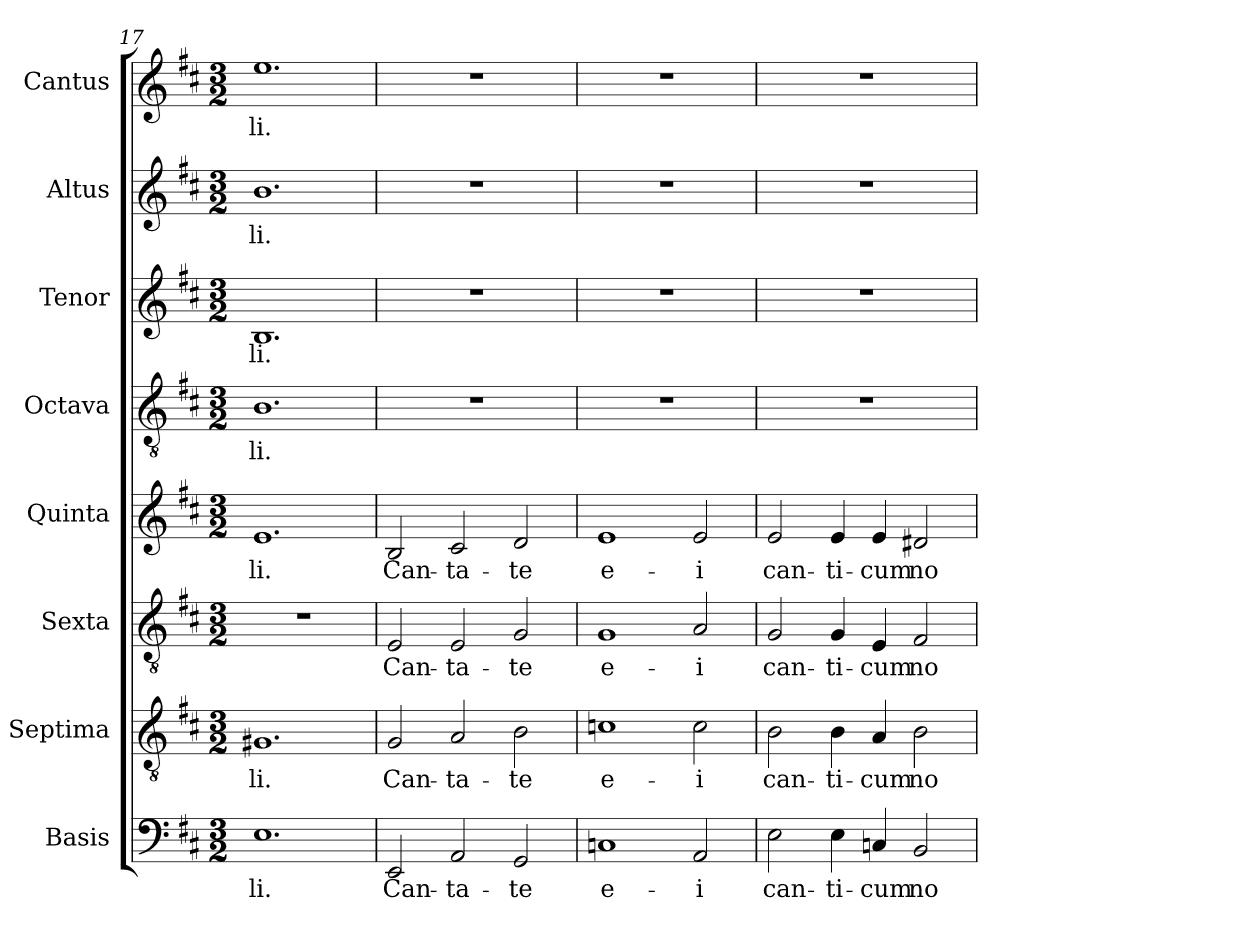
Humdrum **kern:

**kern	**text	**kern	**text	**kern	**text	**kern	**text	**kern	**text	**kern	**text	**kern	**text	**kern	**text
*part8	*part8	*part7	*part7	*part6	*part6	*part5	*part5	*part4	*part4	*part3	*part3	*part2	*part2	*part1	*part1
*staff8	*staff8	*staff7	*staff7	*staff6	*staff6	*staff5	*staff5	*staff4	*staff4	*staff3	*staff3	*staff2	*staff2	*staff1	*staff1
*I"Basis	*	*I"Septima	*	*I"Sexta	*	*I"Quinta	*	*I"Octava	*	*I"Tenor	*	*I"Altus	*	*I"Cantus	*
*I'B	*	*	*	*	*	*	*	*	*	*I'T	*	*I'A	*	*I'C	*
*clefF4	*	*clefGv2	*	*clefGv2	*	*clefG2	*	*clefGv2	*	*clefG2	*	*clefG2	*	*clefG2	*
*k[f#c#]	*	*k[f#c#]	*	*k[f#c#]	*	*k[f#c#]	*	*k[f#c#]	*	*k[f#c#]	*	*k[f#c#]	*	*k[f#c#]	*
*D:	*	*D:	*	*D:	*	*D:	*	*D:	*	*D:	*	*D:	*	*D:	*
*M3/2	*	*M3/2	*	*M3/2	*	*M3/2	*	*M3/2	*	*M3/2	*	*M3/2	*	*M3/2	*
=17	=17	=17	=17	=17	=17	=17	=17	=17	=17	=17	=17	=17	=17	=17	=17
!	!LO:LY:b	!	!LO:LY:b	!	!	!	!LO:LY:b	!	!LO:LY:b	!	!LO:LY:b	!	!LO:LY:b	!	!LO:LY:b
1.E	-li.	1.G#X	-li.	1.r	.	1.e	-li.	1.B	-li.	1.B	-li.	1.b	-li.	1.ee	-li.
=18	=18	=18	=18	=18	=18	=18	=18	=18	=18	=18	=18	=18	=18	=18	=18
!	!LO:LY:b	!	!LO:LY:b	!	!LO:LY:b	!	!LO:LY:b	!	!	!	!	!	!	!	!
2EE/	Can-	2G/	Can-	2E/	Can-	2B/	Can-	1.r	.	1.r	.	1.r	.	1.r	.
!	!LO:LY:b	!	!LO:LY:b	!	!LO:LY:b	!	!LO:LY:b	!	!	!	!	!	!	!	!
2AA/	-ta-	2A/	-ta-	2E/	-ta-	2c#/	-ta-	.	.	.	.	.	.	.	.
!	!LO:LY:b	!	!LO:LY:b	!	!LO:LY:b	!	!LO:LY:b	!	!	!	!	!	!	!	!
2GG/	-te	2B\	-te	2G/	-te	2d/	-te	.	.	.	.	.	.	.	.
=19	=19	=19	=19	=19	=19	=19	=19	=19	=19	=19	=19	=19	=19	=19	=19
!	!LO:LY:b	!	!LO:LY:b	!	!LO:LY:b	!	!LO:LY:b	!	!	!	!	!	!	!	!
1Cn	e-	1cn	e-	1G	e-	1e	e-	1.r	.	1.r	.	1.r	.	1.r	.
!	!LO:LY:b	!	!LO:LY:b	!	!LO:LY:b	!	!LO:LY:b	!	!	!	!	!	!	!	!
2AA/	-i	2c\	-i	2A/	-i	2e/	-i	.	.	.	.	.	.	.	.
=20	=20	=20	=20	=20	=20	=20	=20	=20	=20	=20	=20	=20	=20	=20	=20
!	!LO:LY:b	!	!LO:LY:b	!	!LO:LY:b	!	!LO:LY:b	!	!	!	!	!	!	!	!
2E\	can-	2B\	can-	2G/	can-	2e/	can-	1.r	.	1.r	.	1.r	.	1.r	.
!	!LO:LY:b	!	!LO:LY:b	!	!LO:LY:b	!	!LO:LY:b	!	!	!	!	!	!	!	!
4E\	-ti-	4B\	-ti-	4G/	-ti-	4e/	-ti-	.	.	.	.	.	.	.	.
!	!LO:LY:b	!	!LO:LY:b	!	!LO:LY:b	!	!LO:LY:b	!	!	!	!	!	!	!	!
4Cn/	-cum	4A/	-cum	4E/	-cum	4e/	-cum	.	.	.	.	.	.	.	.
!	!LO:LY:b	!	!LO:LY:b	!	!LO:LY:b	!	!LO:LY:b	!	!	!	!	!	!	!	!
2BB/	no-	2B\	no-	2F#/	no-	2d#X/	no-	.	.	.	.	.	.	.	.
=	=	=	=	=	=	=	=	=	=	=	=	=	=	=	=
*-	*-	*-	*-	*-	*-	*-	*-	*-	*-	*-	*-	*-	*-	*-	*-
